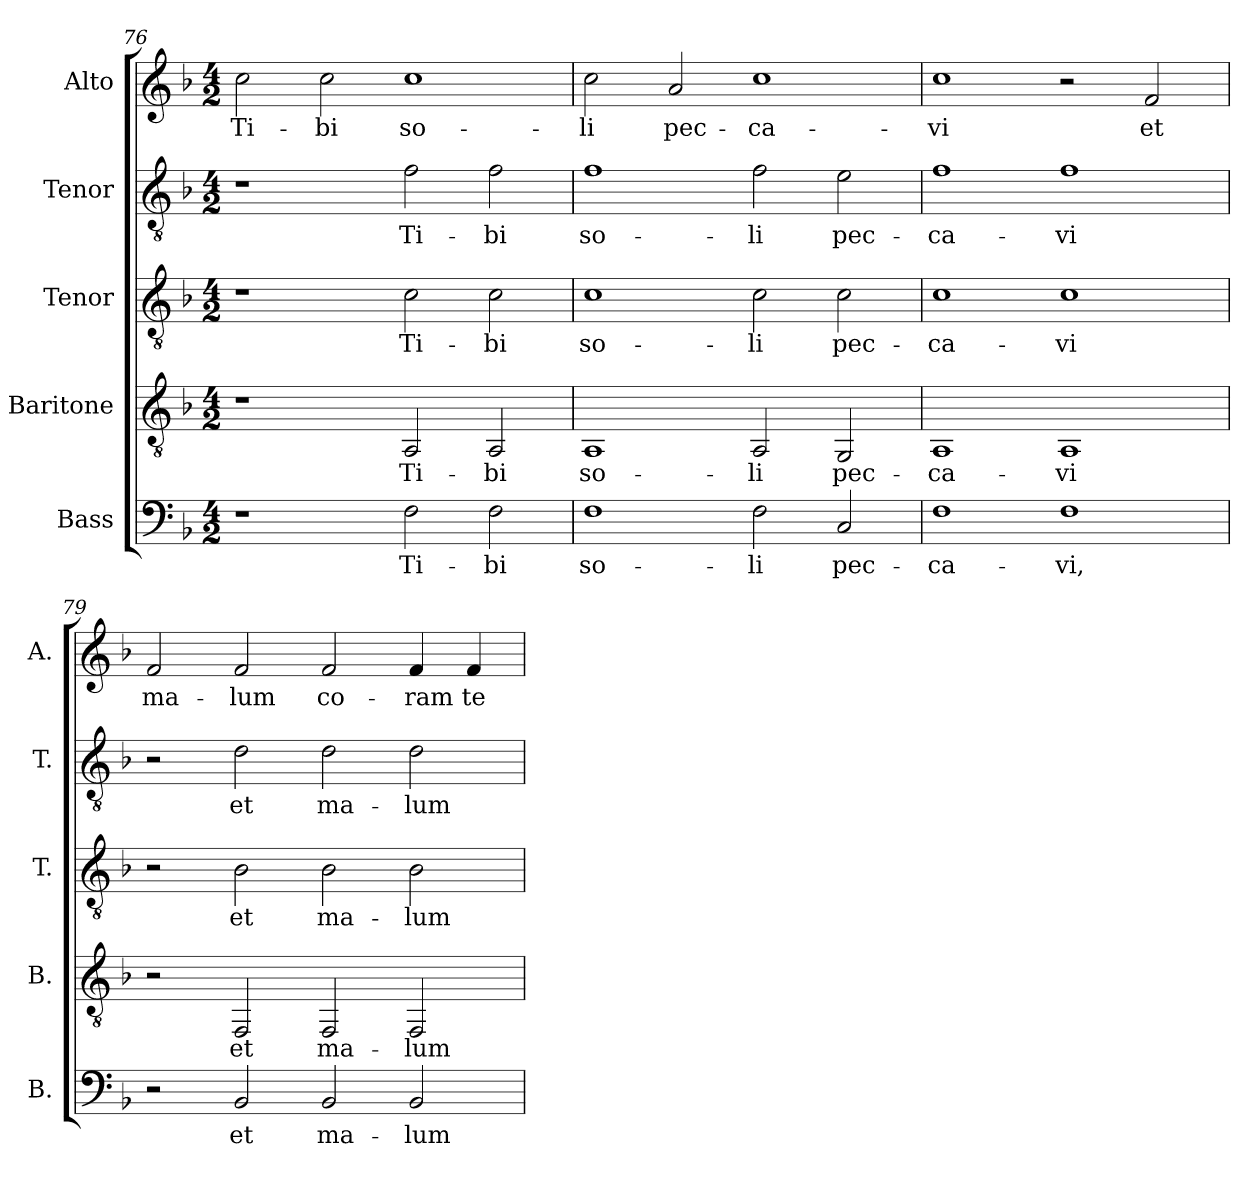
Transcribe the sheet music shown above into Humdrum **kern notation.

**kern	**text	**kern	**text	**kern	**text	**kern	**text	**kern	**text
*part5	*part5	*part4	*part4	*part3	*part3	*part2	*part2	*part1	*part1
*staff5	*staff5	*staff4	*staff4	*staff3	*staff3	*staff2	*staff2	*staff1	*staff1
*I"Bass	*	*I"Baritone	*	*I"Tenor	*	*I"Tenor	*	*I"Alto	*
*I'B.	*	*I'B.	*	*I'T.	*	*I'T.	*	*I'A.	*
*clefF4	*	*clefGv2	*	*clefGv2	*	*clefGv2	*	*clefG2	*
*	*	*	*	*ITrd7c12	*	*ITrd7c12	*	*	*
*k[b-]	*	*k[b-]	*	*k[b-]	*	*k[b-]	*	*k[b-]	*
*F:	*	*F:	*	*F:	*	*F:	*	*F:	*
*M4/2	*	*M4/2	*	*M4/2	*	*M4/2	*	*M4/2	*
=76	=76	=76	=76	=76	=76	=76	=76	=76	=76
!	!	!	!	!	!	!	!	!	!LO:LY:b:color=#000000
1r	.	1r	.	1r	.	1r	.	2cci\	Ti-
!	!	!	!	!	!	!	!	!	!LO:LY:b:color=#000000
.	.	.	.	.	.	.	.	2cci\	-bi
!	!LO:LY:b:color=#000000	!	!	!	!	!	!	!	!
!	!	!	!LO:LY:b:color=#000000	!	!	!	!	!	!
!	!	!	!	!	!LO:LY:b:color=#000000	!	!	!	!
!	!	!	!	!	!	!	!LO:LY:b:color=#000000	!	!
!	!	!	!	!	!	!	!	!	!LO:LY:b:color=#000000
2Fi\	Ti-	2AAi/	Ti-	2Ci\	Ti-	2Fi\	Ti-	1cci	so-
!	!LO:LY:b:color=#000000	!	!	!	!	!	!	!	!
!	!	!	!LO:LY:b:color=#000000	!	!	!	!	!	!
!	!	!	!	!	!LO:LY:b:color=#000000	!	!	!	!
!	!	!	!	!	!	!	!LO:LY:b:color=#000000	!	!
2Fi\	-bi	2AAi/	-bi	2Ci\	-bi	2Fi\	-bi	.	.
=77	=77	=77	=77	=77	=77	=77	=77	=77	=77
!	!LO:LY:b:color=#000000	!	!	!	!	!	!	!	!
!	!	!	!LO:LY:b:color=#000000	!	!	!	!	!	!
!	!	!	!	!	!LO:LY:b:color=#000000	!	!	!	!
!	!	!	!	!	!	!	!LO:LY:b:color=#000000	!	!
!	!	!	!	!	!	!	!	!	!LO:LY:b:color=#000000
1Fi	so-	1AAi	so-	1Ci	so-	1Fi	so-	2cci\	-li
!	!	!	!	!	!	!	!	!	!LO:LY:b:color=#000000
.	.	.	.	.	.	.	.	2ai/	pec-
!	!LO:LY:b:color=#000000	!	!	!	!	!	!	!	!
!	!	!	!LO:LY:b:color=#000000	!	!	!	!	!	!
!	!	!	!	!	!LO:LY:b:color=#000000	!	!	!	!
!	!	!	!	!	!	!	!LO:LY:b:color=#000000	!	!
!	!	!	!	!	!	!	!	!	!LO:LY:b:color=#000000
2Fi\	-li	2AAi/	-li	2Ci\	-li	2Fi\	-li	1cci	-ca-
!	!LO:LY:b:color=#000000	!	!	!	!	!	!	!	!
!	!	!	!LO:LY:b:color=#000000	!	!	!	!	!	!
!	!	!	!	!	!LO:LY:b:color=#000000	!	!	!	!
!	!	!	!	!	!	!	!LO:LY:b:color=#000000	!	!
2Ci/	pec-	2GGi/	pec-	2Ci\	pec-	2Ei\	pec-	.	.
=78	=78	=78	=78	=78	=78	=78	=78	=78	=78
!	!LO:LY:b:color=#000000	!	!	!	!	!	!	!	!
!	!	!	!LO:LY:b:color=#000000	!	!	!	!	!	!
!	!	!	!	!	!LO:LY:b:color=#000000	!	!	!	!
!	!	!	!	!	!	!	!LO:LY:b:color=#000000	!	!
!	!	!	!	!	!	!	!	!	!LO:LY:b:color=#000000
1Fi	-ca-	1AAi	-ca-	1Ci	-ca-	1Fi	-ca-	1cci	-vi
!	!LO:LY:b:color=#000000	!	!	!	!	!	!	!	!
!	!	!	!LO:LY:b:color=#000000	!	!	!	!	!	!
!	!	!	!	!	!LO:LY:b:color=#000000	!	!	!	!
!	!	!	!	!	!	!	!LO:LY:b:color=#000000	!	!
1Fi	-vi,	1AAi	-vi	1Ci	-vi	1Fi	-vi	2r	.
!	!	!	!	!	!	!	!	!	!LO:LY:b:color=#000000
.	.	.	.	.	.	.	.	2fi/	et
=79	=79	=79	=79	=79	=79	=79	=79	=79	=79
!	!	!	!	!	!	!	!	!	!LO:LY:b:color=#000000
2r	.	2r	.	2r	.	2r	.	2fi/	ma-
!	!LO:LY:b:color=#000000	!	!	!	!	!	!	!	!
!	!	!	!LO:LY:b:color=#000000	!	!	!	!	!	!
!	!	!	!	!	!LO:LY:b:color=#000000	!	!	!	!
!	!	!	!	!	!	!	!LO:LY:b:color=#000000	!	!
!	!	!	!	!	!	!	!	!	!LO:LY:b:color=#000000
2BB-i/	et	2FFi/	et	2BB-i\	et	2Di\	et	2fi/	-lum
!	!LO:LY:b:color=#000000	!	!	!	!	!	!	!	!
!	!	!	!LO:LY:b:color=#000000	!	!	!	!	!	!
!	!	!	!	!	!LO:LY:b:color=#000000	!	!	!	!
!	!	!	!	!	!	!	!LO:LY:b:color=#000000	!	!
!	!	!	!	!	!	!	!	!	!LO:LY:b:color=#000000
2BB-i/	ma-	2FFi/	ma-	2BB-i\	ma-	2Di\	ma-	2fi/	co-
!	!LO:LY:b:color=#000000	!	!	!	!	!	!	!	!
!	!	!	!LO:LY:b:color=#000000	!	!	!	!	!	!
!	!	!	!	!	!LO:LY:b:color=#000000	!	!	!	!
!	!	!	!	!	!	!	!LO:LY:b:color=#000000	!	!
!	!	!	!	!	!	!	!	!	!LO:LY:b:color=#000000
2BB-i/	-lum	2FFi/	-lum	2BB-i\	-lum	2Di\	-lum	4fi/	-ram
!	!	!	!	!	!	!	!	!	!LO:LY:b:color=#000000
.	.	.	.	.	.	.	.	4fi/	te
=	=	=	=	=	=	=	=	=	=
*-	*-	*-	*-	*-	*-	*-	*-	*-	*-
